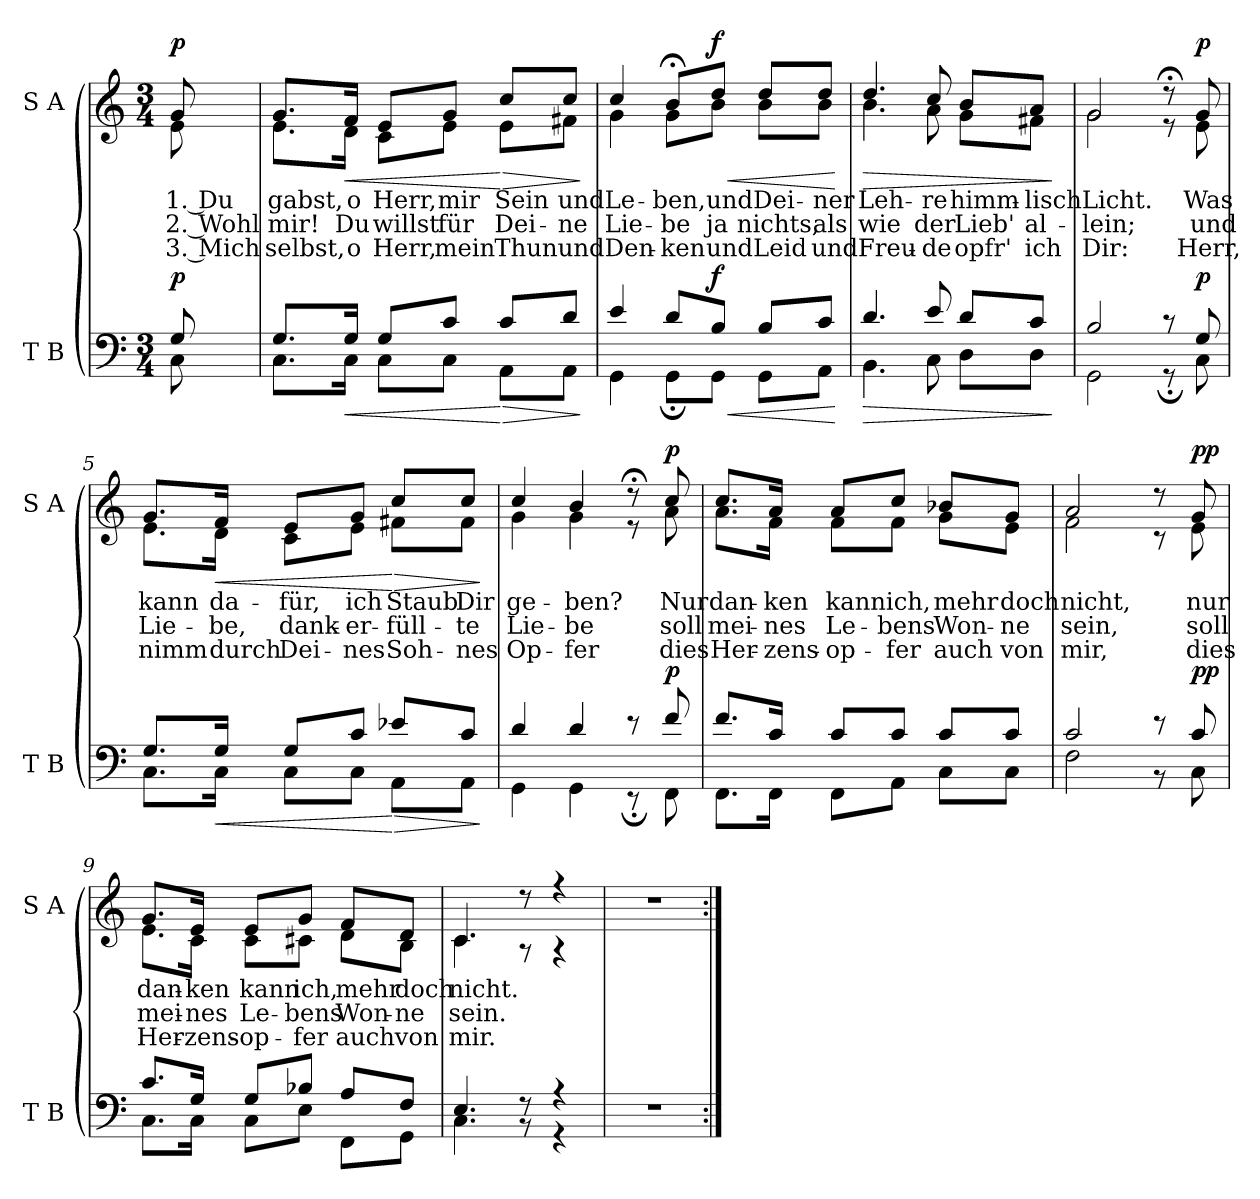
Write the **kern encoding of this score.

**kern	**dynam	**kern	**text	**text	**text	**dynam
*part2	*part2	*part1	*part1	*part1	*part1	*part1
*staff2	*staff2	*staff1	*staff1	*staff1	*staff1	*staff1
*I"T B	*	*I"S A	*	*	*	*
*I'T B	*	*I'S A	*	*	*	*
*clefF4	*	*clefG2	*	*	*	*
*k[]	*	*k[]	*	*	*	*
*M3/4	*	*M3/4	*	*	*	*
=	=	=	=	=	=	=
*^	*	*	*	*	*	*
!	!	!	!LO:TX:a:t=Sehr langsam	!	!	!	!
!	!	!LO:DY:a	!	!LO:LY:b	!LO:LY:b	!LO:LY:b	!LO:DY:a
*	*	*	*^	*	*	*	*
8G/	8C\	p	8g/	8e\	1. Du	2. Wohl	3. Mich	p
=1	=1	=1	=1	=1	=1	=1	=1	=1
!	!	!	!	!	!LO:LY:b	!LO:LY:b	!LO:LY:b	!
8.G/L	8.C\L	.	8.g/L	8.e\L	gabst,	mir!	selbst,	.
!	!	!LO:HP:b	!	!	!LO:LY:b	!LO:LY:b	!LO:LY:b	!LO:HP:b
16G/Jk	16C\Jk	<	16f/Jk	16d\Jk	o	Du	o	<
!	!	!	!	!	!LO:LY:b	!LO:LY:b	!LO:LY:b	!
8G/L	8C\L	.	8e/L	8c\L	Herr,	willst	Herr,	.
!	!	!	!	!	!LO:LY:b	!LO:LY:b	!LO:LY:b	!
8c/J	8C\J	.	8g/J	8e\J	mir	für	mein	.
!	!	!LO:HP:n=1:b	!	!	!LO:LY:b	!LO:LY:b	!LO:LY:b	!LO:HP:n=1:b
8c/L	8AA\L	[ >	8cc/L	8e\L	Sein	Dei-	Thun	[ >
!	!	!	!	!	!LO:LY:b	!LO:LY:b	!LO:LY:b	!
8d/J	8AA\J	.	8cc/J	8f#X\J	und	-ne	und	.
*v	*v	*	*	*	*	*	*	*
*	*	*v	*v	*	*	*	*
.	]	.	.	.	.	]
=2	=2	=2	=2	=2	=2	=2
*^	*	*	*	*	*	*
!	!	!	!	!LO:LY:b	!LO:LY:b	!LO:LY:b	!
*	*	*	*^	*	*	*	*
4e/	4GG\	.	4cc/	4g\	Le-	Lie-	Den-	.
!	!	!	!	!	!LO:LY:b	!LO:LY:b	!LO:LY:b	!
8d/L	8GG;\L	.	8b;</L	8g\L	-ben,	-be	-ken	.
!	!	!LO:HP:b	!	!	!LO:LY:b	!LO:LY:b	!LO:LY:b	!LO:HP:b
!	!	!LO:DY:n=1:a	!	!	!	!	!	!LO:DY:n=1:a
8B/J	8GG\J	< f	8dd/J	8b\J	und	ja	und	< f
!	!	!	!	!	!LO:LY:b	!LO:LY:b	!LO:LY:b	!
8B/L	8GG\L	.	8dd/L	8b\L	Dei-	nichts,	Leid	.
!	!	!	!	!	!LO:LY:b	!LO:LY:b	!LO:LY:b	!
8c/J	8AA\J	.	8dd/J	8b\J	-ner	als	und	.
*v	*v	*	*	*	*	*	*	*
*	*	*v	*v	*	*	*	*
.	[	.	.	.	.	[
=3	=3	=3	=3	=3	=3	=3
!	!LO:HP:b	!	!LO:LY:b	!LO:LY:b	!LO:LY:b	!LO:HP:b
*^	*	*^	*	*	*	*
4.d/	4.BB\	>	4.dd/	4.b\	Leh-	wie	Freu-	>
!	!	!	!	!	!LO:LY:b	!LO:LY:b	!LO:LY:b	!
8e/	8C\	.	8cc/	8a\	-re	der	-de	.
!	!	!	!	!	!LO:LY:b	!LO:LY:b	!LO:LY:b	!
8d/L	8D\L	.	8b/L	8g\L	himm-	Lieb'	opfr'	.
!	!	!	!	!	!LO:LY:b	!LO:LY:b	!LO:LY:b	!
8c/J	8D\J	.	8a/J	8f#X\J	-lisch	al-	ich	.
*v	*v	*	*	*	*	*	*	*
*	*	*v	*v	*	*	*	*
.	]	.	.	.	.	]
!!LO:LB:g=z
=4	=4	=4	=4	=4	=4	=4
*^	*	*	*	*	*	*
!	!	!	!	!LO:LY:b	!LO:LY:b	!LO:LY:b	!
*	*	*	*^	*	*	*	*
2B/	2GG\	.	2g/	2g\	Licht.	-lein;	Dir:	.
8r	8r;	.	8r;<	8r	.	.	.	.
!	!	!LO:DY:a	!	!	!LO:LY:b	!LO:LY:b	!LO:LY:b	!LO:DY:a
8G/	8C\	p	8g/	8e\	Was	und	Herr,	p
=5	=5	=5	=5	=5	=5	=5	=5	=5
!	!	!	!	!	!LO:LY:b	!LO:LY:b	!LO:LY:b	!
8.G/L	8.C\L	.	8.g/L	8.e\L	kann	Lie-	nimm	.
!	!	!LO:HP:b	!	!	!LO:LY:b	!LO:LY:b	!LO:LY:b	!LO:HP:b
16G/Jk	16C\Jk	<	16f/Jk	16d\Jk	da-	-be,	durch	<
!	!	!	!	!	!LO:LY:b	!LO:LY:b	!LO:LY:b	!
8G/L	8C\L	.	8e/L	8c\L	-für,	dank-	Dei-	.
!	!	!	!	!	!LO:LY:b	!LO:LY:b	!LO:LY:b	!
8c/J	8C\J	.	8g/J	8e\J	ich	-er-	-nes	.
!	!	!LO:HP:n=1:b	!	!	!LO:LY:b	!LO:LY:b	!LO:LY:b	!LO:HP:n=1:b
8e-X/L	8AA\L	[ >	8cc/L	8f#X\L	Staub	-füll-	Soh-	[ >
!	!	!	!	!	!LO:LY:b	!LO:LY:b	!LO:LY:b	!
8c/J	8AA\J	.	8cc/J	8f#\J	Dir	-te	-nes	.
*v	*v	*	*	*	*	*	*	*
*	*	*v	*v	*	*	*	*
.	]	.	.	.	.	]
=6	=6	=6	=6	=6	=6	=6
*^	*	*	*	*	*	*
!	!	!	!	!LO:LY:b	!LO:LY:b	!LO:LY:b	!
*	*	*	*^	*	*	*	*
4d/	4GG\	.	4cc/	4g\	ge-	Lie-	Op-	.
!	!	!	!	!	!LO:LY:b	!LO:LY:b	!LO:LY:b	!
4d/	4GG\	.	4b/	4g\	-ben?	-be	-fer	.
8r	8r;	.	8r;<	8r	.	.	.	.
!	!	!LO:DY:a	!	!	!LO:LY:b	!LO:LY:b	!LO:LY:b	!LO:DY:a
8f/	8FF\	p	8cc/	8a\	Nur	soll	dies	p
=7	=7	=7	=7	=7	=7	=7	=7	=7
!	!	!	!	!	!LO:LY:b	!LO:LY:b	!LO:LY:b	!
8.f/L	8.FF\L	.	8.cc/L	8.a\L	dan-	mei-	Her-	.
!	!	!	!	!	!LO:LY:b	!LO:LY:b	!LO:LY:b	!
16c/Jk	16FF\Jk	.	16a/Jk	16f\Jk	-ken	-nes	-zens-	.
!	!	!	!	!	!LO:LY:b	!LO:LY:b	!LO:LY:b	!
8c/L	8FF\L	.	8a/L	8f\L	kann	Le-	-op-	.
!	!	!	!	!	!LO:LY:b	!LO:LY:b	!LO:LY:b	!
8c/J	8AA\J	.	8cc/J	8f\J	ich,	-bens	-fer	.
!	!	!	!	!	!LO:LY:b	!LO:LY:b	!LO:LY:b	!
8c/L	8C\L	.	8b-X/L	8g\L	mehr	Won-	auch	.
!	!	!	!	!	!LO:LY:b	!LO:LY:b	!LO:LY:b	!
8c/J	8C\J	.	8g/J	8e\J	doch	-ne	von	.
!!LO:LB:g=z	!!
=8	=8	=8	=8	=8	=8	=8	=8	=8
!	!	!	!	!	!LO:LY:b	!LO:LY:b	!LO:LY:b	!
2c/	2F\	.	2a/	2f\	nicht,	sein,	mir,	.
8r	8r	.	8r	8r	.	.	.	.
!	!	!LO:DY:a	!	!	!LO:LY:b	!LO:LY:b	!LO:LY:b	!LO:DY:a
8c/	8C\	pp	8g/	8e\	nur	soll	dies	pp
=9	=9	=9	=9	=9	=9	=9	=9	=9
!	!	!	!	!	!LO:LY:b	!LO:LY:b	!LO:LY:b	!
8.c/L	8.C\L	.	8.g/L	8.e\L	dan-	mei-	Her-	.
!	!	!	!	!	!LO:LY:b	!LO:LY:b	!LO:LY:b	!
16G/Jk	16C\Jk	.	16e/Jk	16c\Jk	-ken	-nes	-zens-	.
!	!	!	!	!	!LO:LY:b	!LO:LY:b	!LO:LY:b	!
8G/L	8C\L	.	8e/L	8c\L	kann	Le-	-op-	.
!	!	!	!	!	!LO:LY:b	!LO:LY:b	!LO:LY:b	!
8B-X/J	8E\J	.	8g/J	8c#X\J	ich,	-bens	-fer	.
!	!	!	!	!	!LO:LY:b	!LO:LY:b	!LO:LY:b	!
8A/L	8FF\L	.	8f/L	8d\L	mehr	Won-	auch	.
!	!	!	!	!	!LO:LY:b	!LO:LY:b	!LO:LY:b	!
8F/J	8GG\J	.	8d/J	8B\J	doch	-ne	von	.
=10	=10	=10	=10	=10	=10	=10	=10	=10
!	!	!	!	!	!LO:LY:b	!LO:LY:b	!LO:LY:b	!
4.E/	4.C\	.	4.c/	4.c\	nicht.	sein.	mir.	.
8r	8r	.	8r	8r	.	.	.	.
4r	4r	.	4r	4r	.	.	.	.
*v	*v	*	*	*	*	*	*	*
*	*	*v	*v	*	*	*	*
=11	=11	=11	=11	=11	=11	=11
2.r	.	2.r	.	.	.	.
=:|!	=:|!	=:|!	=:|!	=:|!	=:|!	=:|!
*-	*-	*-	*-	*-	*-	*-
